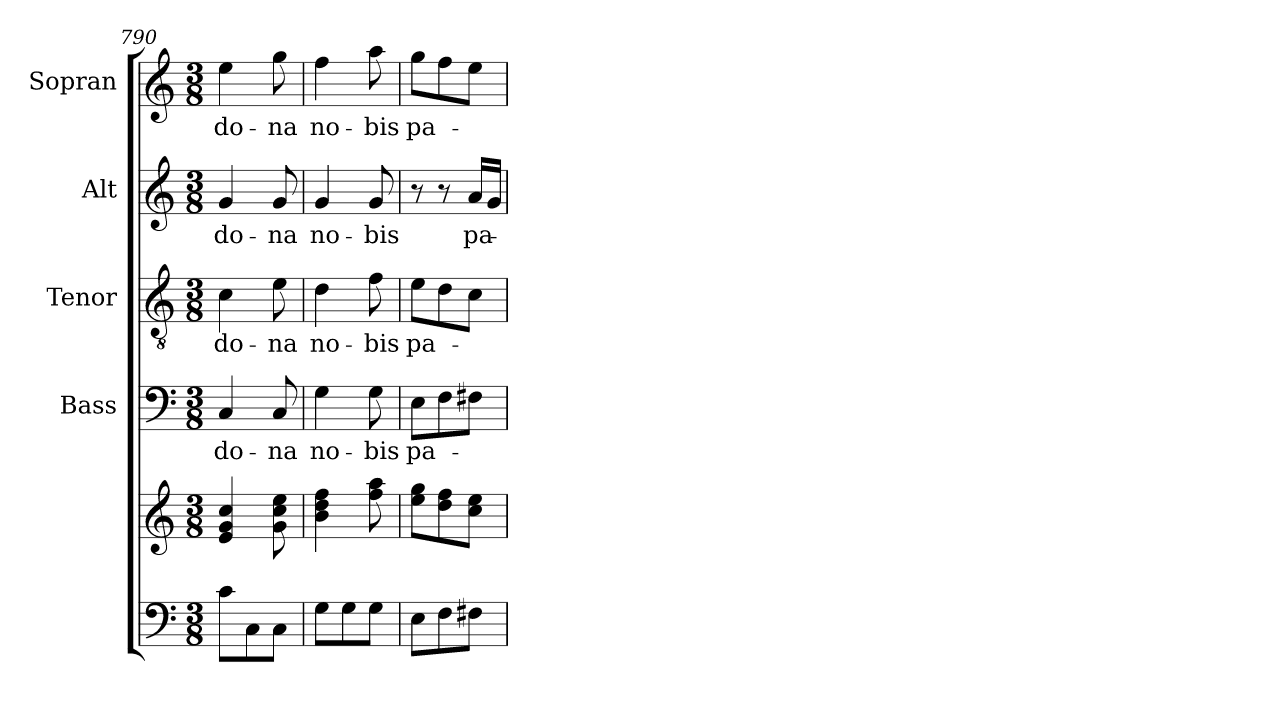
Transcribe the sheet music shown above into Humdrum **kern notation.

**kern	**kern	**kern	**text	**kern	**text	**kern	**text	**kern	**text
*part5	*part5	*part4	*part4	*part3	*part3	*part2	*part2	*part1	*part1
*staff6	*staff5	*staff4	*staff4	*staff3	*staff3	*staff2	*staff2	*staff1	*staff1
*	*	*I"Bass	*	*I"Tenor	*	*I"Alt	*	*I"Sopran	*
*	*	*I'B.	*	*I'T.	*	*I'A.	*	*I'S.	*
*clefF4	*clefG2	*clefF4	*	*clefGv2	*	*clefG2	*	*clefG2	*
*k[]	*k[]	*k[]	*	*k[]	*	*k[]	*	*k[]	*
*C:	*C:	*C:	*	*C:	*	*C:	*	*C:	*
*M3/8	*M3/8	*M3/8	*	*M3/8	*	*M3/8	*	*M3/8	*
=790	=790	=790	=790	=790	=790	=790	=790	=790	=790
!	!	!	!LO:LY:b	!	!LO:LY:b	!	!LO:LY:b	!	!LO:LY:b
8c\L	4e/ 4g/ 4cc/	4C/	do-	4c\	do-	4g/	do-	4ee\	do-
8C\	.	.	.	.	.	.	.	.	.
!	!	!	!LO:LY:b	!	!LO:LY:b	!	!LO:LY:b	!	!LO:LY:b
8C\J	8g\ 8cc\ 8ee\	8C/	-na	8e\	-na	8g/	-na	8gg\	-na
!!LO:LB:g=z
=791	=791	=791	=791	=791	=791	=791	=791	=791	=791
!	!	!	!LO:LY:b	!	!LO:LY:b	!	!LO:LY:b	!	!LO:LY:b
8G\L	4b\ 4dd\ 4ff\	4G\	no-	4d\	no-	4g/	no-	4ff\	no-
8G\	.	.	.	.	.	.	.	.	.
!	!	!	!LO:LY:b	!	!LO:LY:b	!	!LO:LY:b	!	!LO:LY:b
8G\J	8ff\ 8aa\	8G\	-bis	8f\	-bis	8g/	-bis	8aa\	-bis
=792	=792	=792	=792	=792	=792	=792	=792	=792	=792
!	!	!	!LO:LY:b	!	!LO:LY:b	!	!	!	!LO:LY:b
8E\L	8ee\ 8gg\L	8E\L	pa-	8e\L	pa-	8r	.	8gg\L	pa-
8F\	8dd\ 8ff\	8F\	.	8d\	.	8r	.	8ff\	.
!	!	!	!	!	!	!	!LO:LY:b	!	!
8F#X\J	8cc\ 8ee\J	8F#X\J	.	8c\J	.	16a/LL	pa-	8ee\J	.
.	.	.	.	.	.	16g/JJ	.	.	.
=	=	=	=	=	=	=	=	=	=
*-	*-	*-	*-	*-	*-	*-	*-	*-	*-
